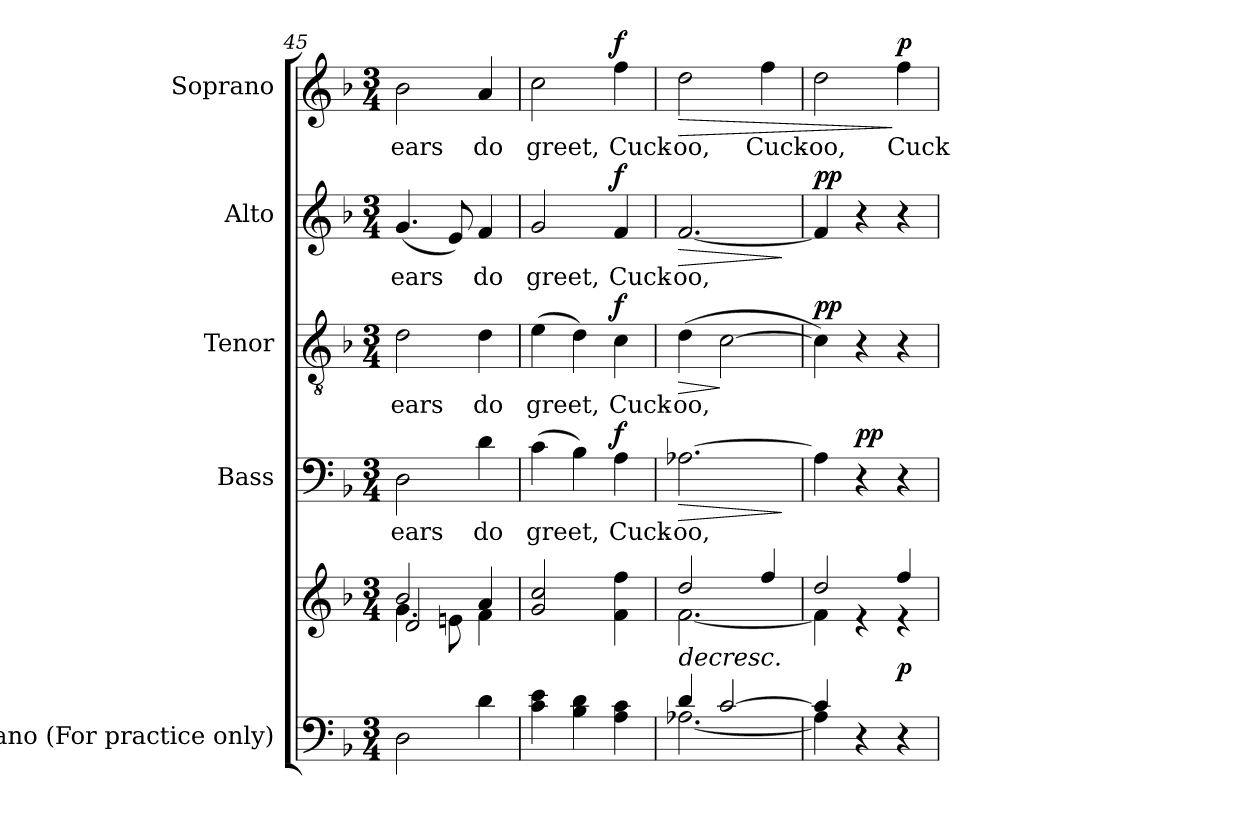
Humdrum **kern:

**kern	**kern	**dynam	**kern	**text	**dynam	**kern	**text	**dynam	**kern	**text	**dynam	**kern	**text	**dynam
*part5	*part5	*part5	*part4	*part4	*part4	*part3	*part3	*part3	*part2	*part2	*part2	*part1	*part1	*part1
*staff6	*staff5	*staff5/6	*staff4	*staff4	*staff4	*staff3	*staff3	*staff3	*staff2	*staff2	*staff2	*staff1	*staff1	*staff1
*I"Piano (For practice only)	*	*	*I"Bass	*	*	*I"Tenor	*	*	*I"Alto	*	*	*I"Soprano	*	*
*I'Pno.	*	*	*I'B.	*	*	*I'T.	*	*	*I'A.	*	*	*I'S.	*	*
*clefF4	*clefG2	*	*clefF4	*	*	*clefGv2	*	*	*clefG2	*	*	*clefG2	*	*
*	*	*	*	*	*	*ITrd7c12	*	*	*	*	*	*	*	*
*k[b-]	*k[b-]	*	*k[b-]	*	*	*k[b-]	*	*	*k[b-]	*	*	*k[b-]	*	*
*F:	*F:	*	*F:	*	*	*F:	*	*	*F:	*	*	*F:	*	*
*M3/4	*M3/4	*	*M3/4	*	*	*M3/4	*	*	*M3/4	*	*	*M3/4	*	*
=45	=45	=45	=45	=45	=45	=45	=45	=45	=45	=45	=45	=45	=45	=45
*	*^	*	*	*	*	*	*	*	*	*	*	*	*	*
*	*	*^	*	*	*	*	*	*	*	*	*	*	*	*	*
!	!	!	!	!	!	!LO:LY:b:color=#000000	!	!	!	!	!	!	!	!	!	!
!	!	!	!	!	!	!	!	!	!LO:LY:b:color=#000000	!	!	!	!	!	!	!
!	!	!	!	!	!	!	!	!	!	!	!	!LO:LY:b:color=#000000	!	!	!	!
!	!	!	!	!	!	!	!	!	!	!	!	!	!	!	!LO:LY:b:color=#000000	!
2Di\	2b-i/	4.gi\	2di/	.	2Di\	ears	.	2Di\	ears	.	(4.gi/	ears	.	2b-i\	ears	.
.	.	8eni\	.	.	.	.	.	.	.	.	8ei/)	.	.	.	.	.
!	!	!	!	!	!	!LO:LY:b:color=#000000	!	!	!	!	!	!	!	!	!	!
!	!	!	!	!	!	!	!	!	!LO:LY:b:color=#000000	!	!	!	!	!	!	!
!	!	!	!	!	!	!	!	!	!	!	!	!LO:LY:b:color=#000000	!	!	!	!
!	!	!	!	!	!	!	!	!	!	!	!	!	!	!	!LO:LY:b:color=#000000	!
4di\	4ai/	4fi\	4ryy	.	4di\	do	.	4Di\	do	.	4fi/	do	.	4ai/	do	.
*	*v	*v	*v	*	*	*	*	*	*	*	*	*	*	*	*	*
!!LO:LB:g=z
=46	=46	=46	=46	=46	=46	=46	=46	=46	=46	=46	=46	=46	=46	=46
*	*^	*	*	*	*	*	*	*	*	*	*	*	*	*
*	*	*^	*	*	*	*	*	*	*	*	*	*	*	*	*
!	!	!	!	!	!	!LO:LY:b:color=#000000	!	!	!	!	!	!	!	!	!	!
*	*v	*v	*v	*	*	*	*	*	*	*	*	*	*	*	*	*
*	*^	*	*	*	*	*	*	*	*	*	*	*	*	*
*	*	*^	*	*	*	*	*	*	*	*	*	*	*	*	*
!	!	!	!	!	!	!	!	!	!LO:LY:b:color=#000000	!	!	!	!	!	!	!
*	*v	*v	*v	*	*	*	*	*	*	*	*	*	*	*	*	*
*	*^	*	*	*	*	*	*	*	*	*	*	*	*	*
*	*	*^	*	*	*	*	*	*	*	*	*	*	*	*	*
!	!	!	!	!	!	!	!	!	!	!	!	!LO:LY:b:color=#000000	!	!	!	!
*	*v	*v	*v	*	*	*	*	*	*	*	*	*	*	*	*	*
*	*^	*	*	*	*	*	*	*	*	*	*	*	*	*
*	*	*^	*	*	*	*	*	*	*	*	*	*	*	*	*
!	!	!	!	!	!	!	!	!	!	!	!	!	!	!	!LO:LY:b:color=#000000	!
*	*v	*v	*v	*	*	*	*	*	*	*	*	*	*	*	*	*
4ci\ 4ei	2gi/ 2cci	.	(4ci\	greet,	.	(4Ei\	greet,	.	2gi/	greet,	.	2cci\	greet,	.
4B-i\ 4di	.	.	4B-i\)	.	.	4Di\)	.	.	.	.	.	.	.	.
!	!	!	!	!LO:LY:b:color=#000000	!	!	!	!	!	!	!	!	!	!
!	!	!	!	!	!	!	!LO:LY:b:color=#000000	!	!	!	!	!	!	!
!	!	!	!	!	!	!	!	!	!	!LO:LY:b:color=#000000	!	!	!	!
!	!	!	!	!	!	!	!	!	!	!	!	!	!LO:LY:b:color=#000000	!
4Ai\ 4ci	4fi\ 4ffi	.	4Ai\	Cuck-	f	4Ci\	Cuck-	f	4fi/	Cuck-	f	4ffi\	Cuck-	f
=47	=47	=47	=47	=47	=47	=47	=47	=47	=47	=47	=47	=47	=47	=47
*^	*^	*	*	*	*	*	*	*	*	*	*	*	*	*
!	!	!	!	!LO:HP:b	!	!	!	!	!	!	!	!	!	!	!	!
!	!	!	!	!	!	!LO:LY:b:color=#000000	!LO:HP:b	!	!	!	!	!	!	!	!	!
!	!	!	!	!	!	!	!	!	!LO:LY:b:color=#000000	!LO:HP:b	!	!	!	!	!	!
!	!	!	!	!	!	!	!	!	!	!	!	!LO:LY:b:color=#000000	!LO:HP:b	!	!	!
!	!	!	!	!	!	!	!	!	!	!	!	!	!	!	!LO:LY:b:color=#000000	!LO:HP:b
4di/	[<2.A-Xi\	2ddi/	[<2.fi\	>	[>2.A-Xi\	-oo,	>	(4Di\	-oo,	>	[<2.fi/	-oo,	>	2ddi\	-oo,	>
[>2ci/	.	.	.	.	.	.	.	[>2Ci\	.	]	.	.	.	.	.	.
!	!	!	!	!	!	!	!	!	!	!	!	!	!	!	!LO:LY:b:color=#000000	!
.	.	4ffi/	.	.	.	.	.	.	.	.	.	.	.	4ffi\	Cuck-	.
*v	*v	*	*	*	*	*	*	*	*	*	*	*	*	*	*	*
*	*v	*v	*	*	*	*	*	*	*	*	*	*	*	*	*
.	.	.	.	.	]	.	.	.	.	.	]	.	.	.
=48	=48	=48	=48	=48	=48	=48	=48	=48	=48	=48	=48	=48	=48	=48
*^	*^	*	*	*	*	*	*	*	*	*	*	*	*	*
!	!	!	!	!	!	!	!	!	!	!	!	!	!	!	!LO:LY:b:color=#000000	!
4ci/]	4A-i\]	2ddi/	4fi\]	.	4A-i\]	.	.	4Ci\])	.	pp	4fi/]	.	pp	2ddi\	-oo,	.
2ryy	4r	.	4r	.	4r	.	pp	4r	.	.	4r	.	.	.	.	.
!	!	!	!	!	!	!	!	!	!	!	!	!	!	!	!LO:LY:b:color=#000000	!
.	4r	4ffi/	4r	p	4r	.	.	4r	.	.	4r	.	.	4ffi\	Cuck-	] p
*v	*v	*	*	*	*	*	*	*	*	*	*	*	*	*	*	*
*	*v	*v	*	*	*	*	*	*	*	*	*	*	*	*	*
.	.	]	.	.	.	.	.	.	.	.	.	.	.	.
=	=	=	=	=	=	=	=	=	=	=	=	=	=	=
*-	*-	*-	*-	*-	*-	*-	*-	*-	*-	*-	*-	*-	*-	*-
